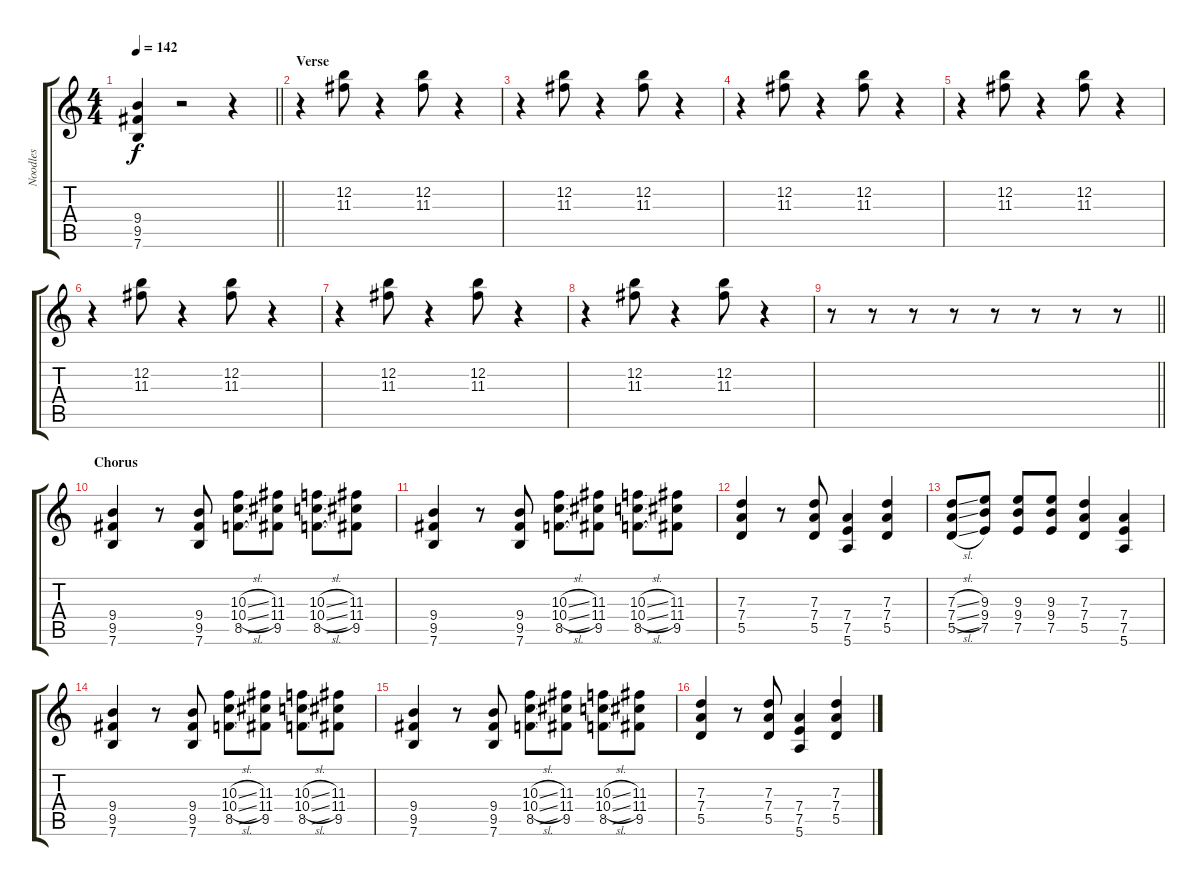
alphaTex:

\track ("Noodles" "Noodles") {instrument overdrivenguitar}
\staff {score tabs}
\tuning (E4 B3 G3 D3 A2 E2) {hide}
\ts (4 4)
\tempo 142
\clef g2
\barLineRight lightlight
\ks c
(9.4 9.5 7.6).4{dy f} r.2 r.4 |
\section ("" "Verse")
r.4 (12.2 11.3).8 r.4 (12.2 11.3).8 r.4 |
r.4 (12.2 11.3).8 r.4 (12.2 11.3).8 r.4 |
r.4 (12.2 11.3).8 r.4 (12.2 11.3).8 r.4 |
r.4 (12.2 11.3).8 r.4 (12.2 11.3).8 r.4 |
r.4 (12.2 11.3).8 r.4 (12.2 11.3).8 r.4 |
r.4 (12.2 11.3).8 r.4 (12.2 11.3).8 r.4 |
r.4 (12.2 11.3).8 r.4 (12.2 11.3).8 r.4 |
\barLineRight lightlight
r.8 r.8 r.8 r.8 r.8 r.8 r.8 r.8 |
\section ("" "Chorus")
(9.4 9.5 7.6).4 r.8 (9.4 9.5 7.6).8 (10.3{sl} 10.4{sl} 8.5{sl}).8 (11.3 11.4 9.5).8 (10.3{sl} 10.4{sl} 8.5{sl}).8 (11.3 11.4 9.5).8 |
(9.4 9.5 7.6).4 r.8 (9.4 9.5 7.6).8 (10.3{sl} 10.4{sl} 8.5{sl}).8 (11.3 11.4 9.5).8 (10.3{sl} 10.4{sl} 8.5{sl}).8 (11.3 11.4 9.5).8 |
(7.3 7.4 5.5).4 r.8 (7.3 7.4 5.5).8 (7.4 7.5 5.6).4 (7.3 7.4 5.5).4 |
(7.3{sl} 7.4{sl} 5.5{sl}).8 (9.3 9.4 7.5).8 (9.3 9.4 7.5).8 (9.3 9.4 7.5).8 (7.3 7.4 5.5).4 (7.4 7.5 5.6).4 |
(9.4 9.5 7.6).4 r.8 (9.4 9.5 7.6).8 (10.3{sl} 10.4{sl} 8.5{sl}).8 (11.3 11.4 9.5).8 (10.3{sl} 10.4{sl} 8.5{sl}).8 (11.3 11.4 9.5).8 |
(9.4 9.5 7.6).4 r.8 (9.4 9.5 7.6).8 (10.3{sl} 10.4{sl} 8.5{sl}).8 (11.3 11.4 9.5).8 (10.3{sl} 10.4{sl} 8.5{sl}).8 (11.3 11.4 9.5).8 |
(7.3 7.4 5.5).4 r.8 (7.3 7.4 5.5).8 (7.4 7.5 5.6).4 (7.3 7.4 5.5).4
